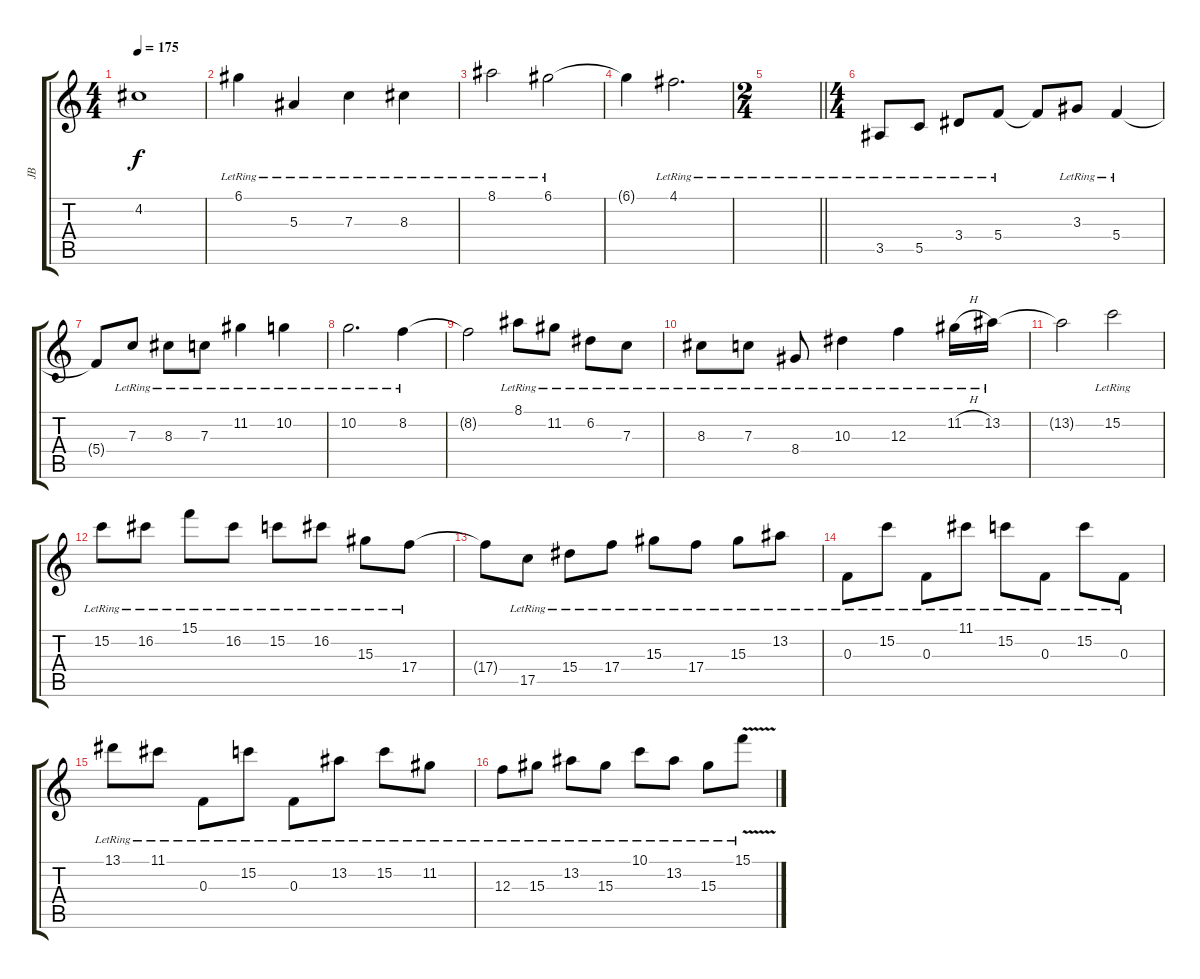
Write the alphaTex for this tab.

\track ("JB" "JB") {instrument acousticguitarsteel}
\staff {score tabs}
\tuning (D4 A3 F3 C3 G2 C2) {hide}
\ts (4 4)
\tempo 175
\clef g2
\ks c
4.2{t}.1{dy f} |
6.1{lr}.4 5.3{lr}.4 7.3{lr}.4 8.3{lr}.4 |
8.1{lr}.2 6.1{lr}.2 |
6.1{t}.4 4.1{lr}.2{d} |
\ts (2 4)
\barLineRight lightlight
|
\ts (4 4)
\section ("" "")
3.5{lr}.8 5.5{lr}.8 3.4{lr}.8 5.4{lr}.8 5.4{t}.8 3.3{lr}.8 5.4{lr}.4 |
5.4{t}.8 7.3{lr}.8 8.3{lr}.8 7.3{lr}.8 11.2{lr}.4 10.2{lr}.4 |
10.2{lr}.2{d} 8.2{lr}.4 |
8.2{t}.2 8.1{lr}.8 11.2{lr}.8 6.2{lr}.8 7.3{lr}.8 |
8.3{lr}.8 7.3{lr}.8 8.4{lr}.8 10.3{lr}.4 12.3{lr}.4 11.2{h lr}.16 13.2{lr}.16 |
13.2{t}.2 15.2{lr}.2 |
15.2{lr}.8 16.2{lr}.8 15.1{lr}.8 16.2{lr}.8 15.2{lr}.8 16.2{lr}.8 15.3{lr}.8 17.4{lr}.8 |
17.4{t}.8 17.5{lr}.8 15.4{lr}.8 17.4{lr}.8 15.3{lr}.8 17.4{lr}.8 15.3{lr}.8 13.2{lr}.8 |
0.3{lr}.8 15.2{lr}.8 0.3{lr}.8 11.1{lr}.8 15.2{lr}.8 0.3{lr}.8 15.2{lr}.8 0.3{lr}.8 |
13.1{lr}.8 11.1{lr}.8 0.3{lr}.8 15.2{lr}.8 0.3{lr}.8 13.2{lr}.8 15.2{lr}.8 11.2{lr}.8 |
12.3{lr}.8 15.3{lr}.8 13.2{lr}.8 15.3{lr}.8 10.1{lr}.8 13.2{lr}.8 15.3{lr}.8 15.1{v lr}.8
